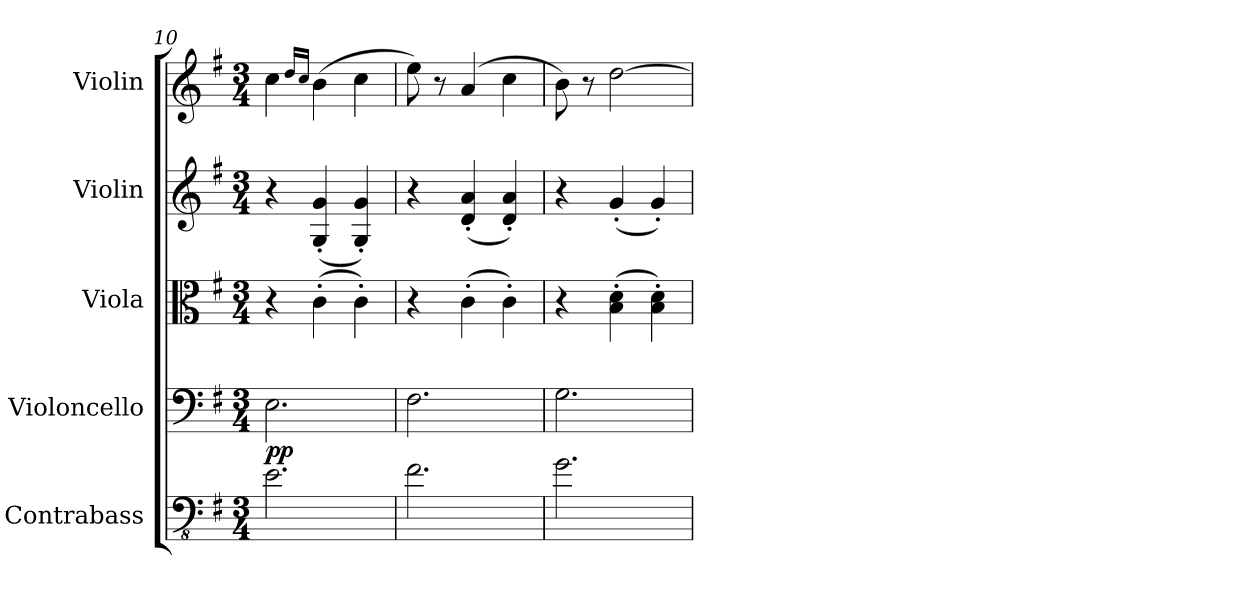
**kern	**kern	**dynam	**kern	**kern	**kern
*part5	*part4	*part4	*part3	*part2	*part1
*staff5	*staff4	*staff4	*staff3	*staff2	*staff1
*I"Contrabass	*I"Violoncello	*	*I"Viola	*I"Violin	*I"Violin
*I'Cb.	*I'Vc.	*	*I'Vla.	*I'Vln.	*I'Vln.
*clefFv4	*clefF4	*	*clefC3	*clefG2	*clefG2
*ITrd7c12	*	*	*	*	*
*k[f#]	*k[f#]	*	*k[f#]	*k[f#]	*k[f#]
*M3/4	*M3/4	*	*M3/4	*M3/4	*M3/4
=10	=10	=10	=10	=10	=10
!	!	!LO:DY:b	!	!	!
2.EE\	2.E\	pp	4r	4r	4cc\
.	.	.	.	.	16qdd/LL
.	.	.	.	.	16qcc/JJ
.	.	.	(4c'\	(4G/' 4g/'	(4b\
.	.	.	4c'\)	4G/' 4g/')	4cc\
=11	=11	=11	=11	=11	=11
2.FF#\	2.F#\	.	4r	4r	8ee\)
.	.	.	.	.	8r
.	.	.	(4c'\	(4d/' 4a/'	(4a/
.	.	.	4c'\)	4d/' 4a/')	4cc\
=12	=12	=12	=12	=12	=12
2.GG\	2.G\	.	4r	4r	8b\)
.	.	.	.	.	8r
.	.	.	(4B\' 4d\'	(4g'/	[2dd\
.	.	.	4B\' 4d\')	4g'/)	.
=	=	=	=	=	=
*-	*-	*-	*-	*-	*-
